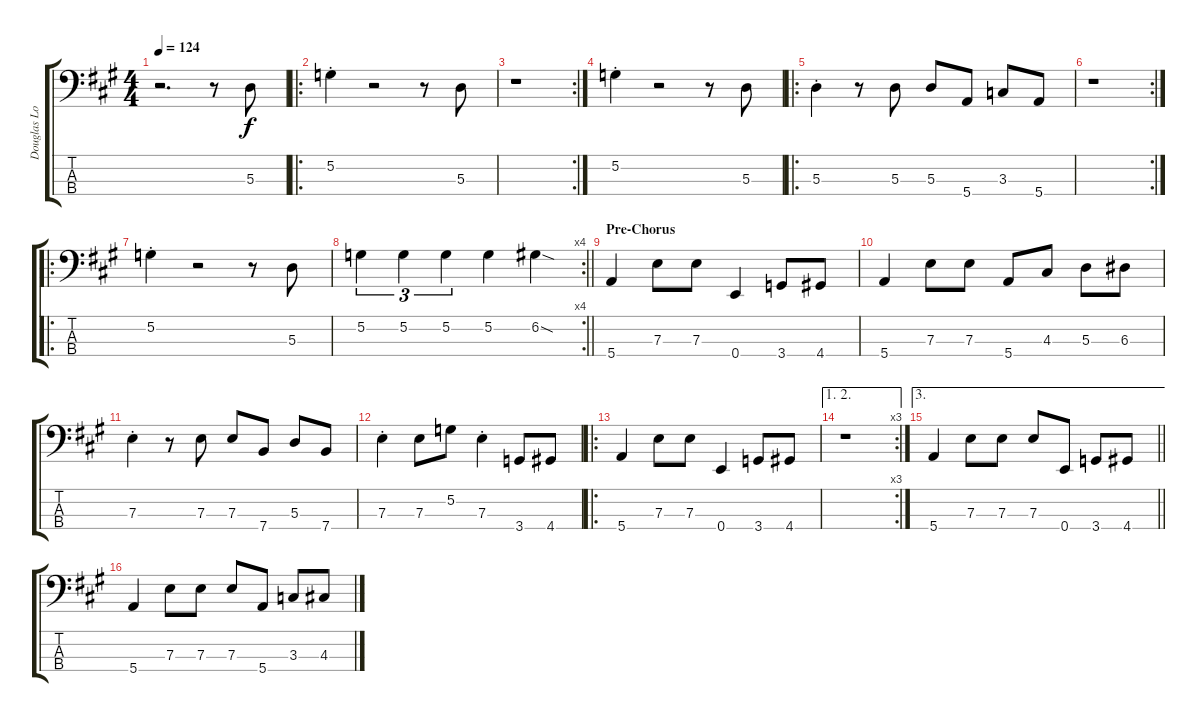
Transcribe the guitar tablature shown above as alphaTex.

\track ("Douglas Loubahn" "Douglas Lo") {instrument electricbasspick}
\staff {score tabs}
\tuning (G2 D2 A1 E1) {hide}
\ts (4 4)
\tempo 124
\clef f4
\ks a
r.2{d dy f instrument electricbasspick} r.8 5.3.8 |
\ro
5.2{st}.4 r.2 r.8 5.3.8 |
\rc 2
r.1 |
5.2{st}.4 r.2 r.8 5.3.8 |
\ro
5.3{st}.4 r.8 5.3.8 5.3.8 5.4.8 3.3.8 5.4.8 |
\rc 2
r.1 |
\ro
5.2{st}.4 r.2 r.8 5.3.8 |
\rc 4
\barLineRight lightlight
5.2.4{tu (3 2)} 5.2.4{tu (3 2)} 5.2.4{tu (3 2)} 5.2.4 6.2{sod}.4 |
\section ("" "Pre-Chorus")
5.4.4 7.3.8 7.3.8 0.4.4 3.4.8 4.4.8 |
5.4.4 7.3.8 7.3.8 5.4.8 4.3.8 5.3.8 6.3.8 |
7.3{st}.4 r.8 7.3.8 7.3.8 7.4.8 5.3.8 7.4.8 |
7.3{st}.4 7.3.8 5.2.8 7.3{st}.4 3.4.8 4.4.8 |
\ro
5.4.4 7.3.8 7.3.8 0.4.4 3.4.8 4.4.8 |
\ae (1 2)
\rc 3
r.1 |
\ae 3
\barLineRight lightlight
5.4.4 7.3.8 7.3.8 7.3.8 0.4.8 3.4.8 4.4.8 |
5.4.4 7.3.8 7.3.8 7.3.8 5.4.8 3.3.8 4.3.8
